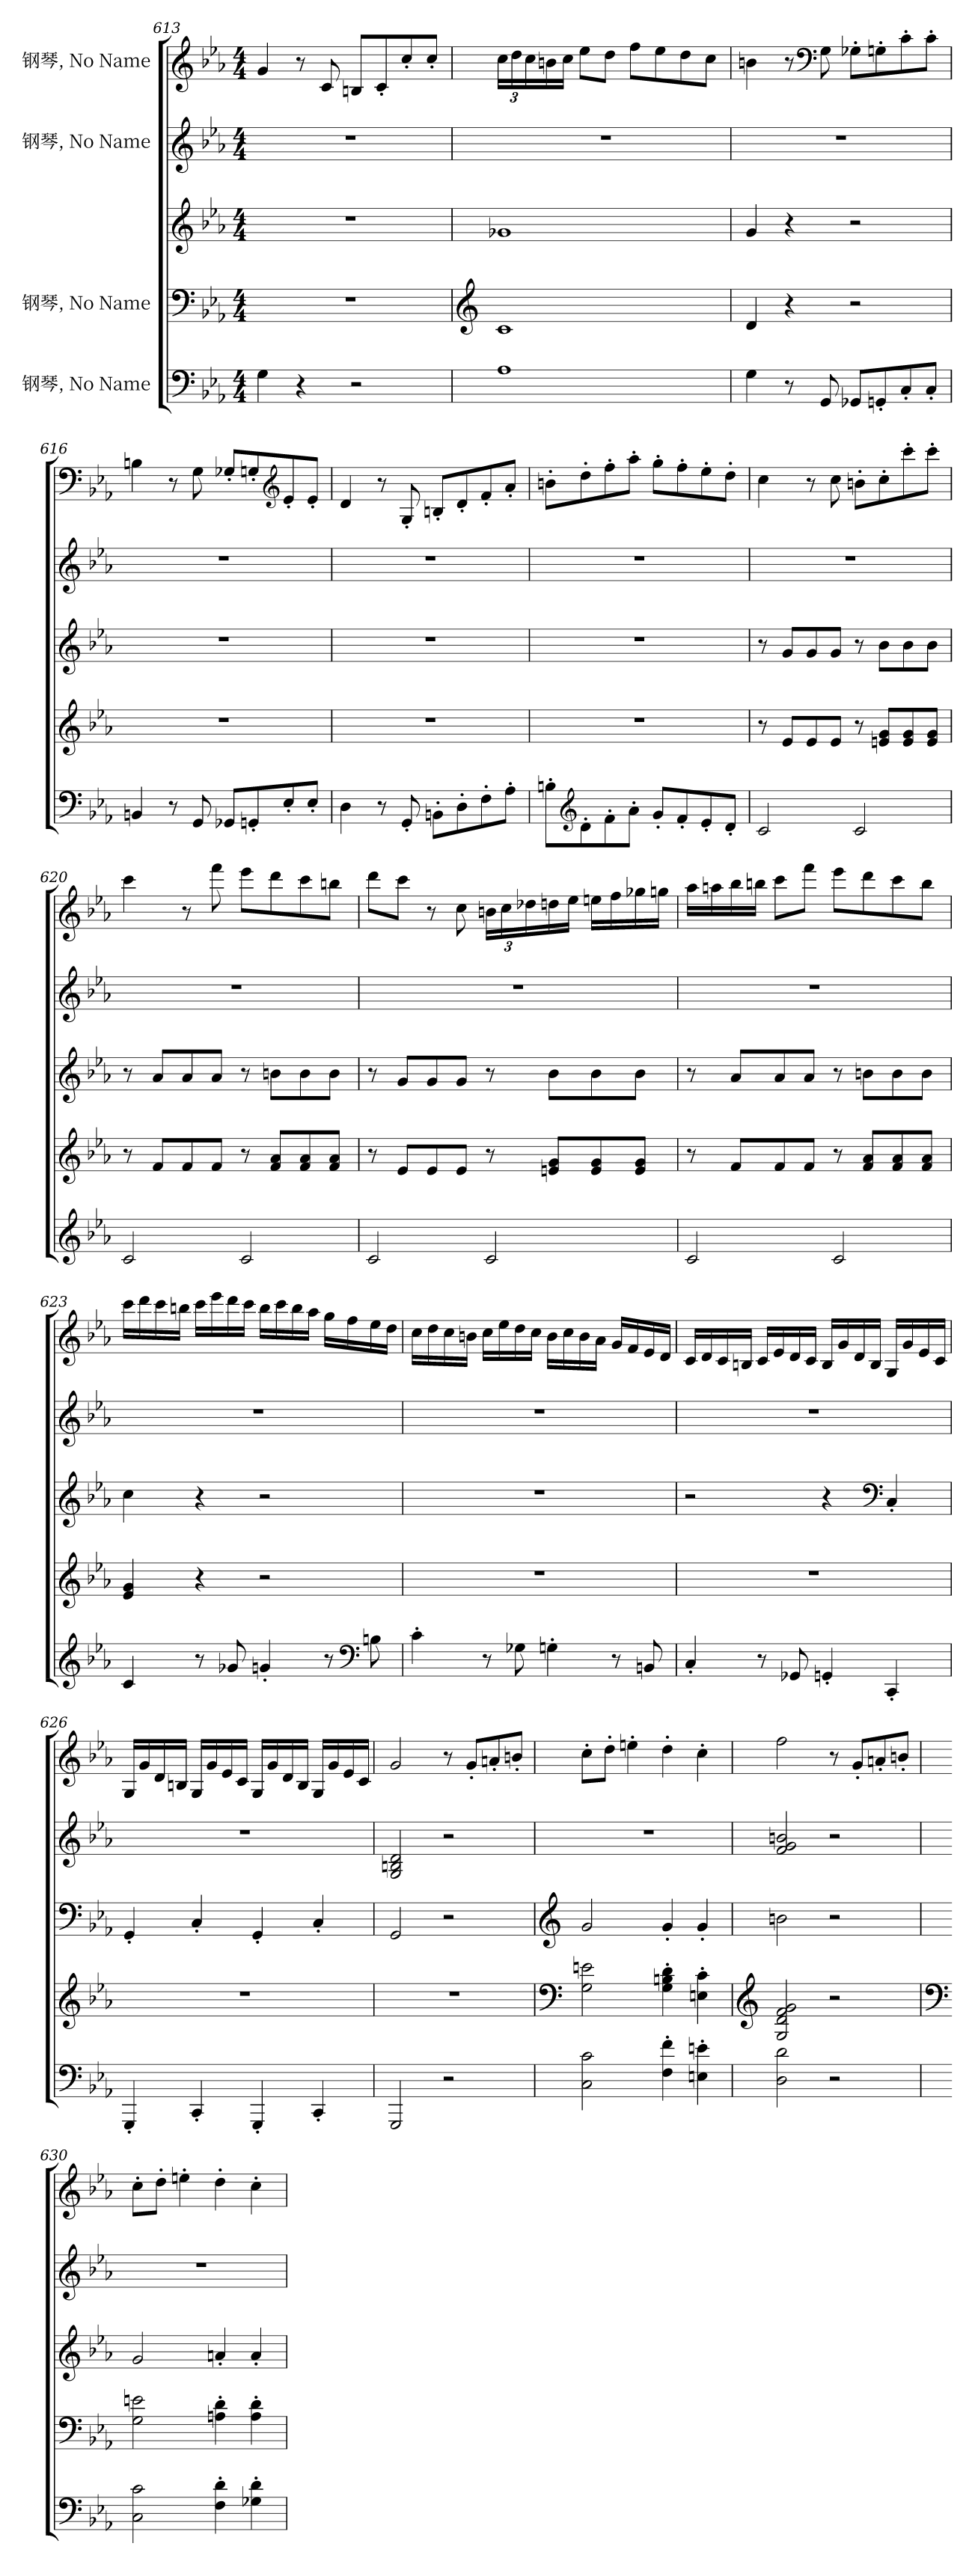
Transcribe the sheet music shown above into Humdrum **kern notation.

**kern	**kern	**kern	**kern	**kern
*part4	*part3	*part3	*part2	*part1
*staff5	*staff4	*staff3	*staff2	*staff1
*I"钢琴, No Name	*I"钢琴, No Name	*	*I"钢琴, No Name	*I"钢琴, No Name
*clefF4	*clefF4	*clefG2	*clefG2	*clefG2
*k[b-e-a-]	*k[b-e-a-]	*k[b-e-a-]	*k[b-e-a-]	*k[b-e-a-]
*M4/4	*M4/4	*M4/4	*M4/4	*M4/4
*MM159	*MM159	*MM159	*MM159	*MM159
=613	=613	=613	=613	=613
4G\	1r	1r	1r	4g/
4r	.	.	.	8r
*	*	*	*	*MM161
.	.	.	.	8c/
2r	.	.	.	8Bn/L
.	.	.	.	8c'/
.	.	.	.	8cc'/
.	.	.	.	8cc'/J
=614	=614	=614	=614	=614
*	*clefG2	*	*	*
*	*	*	*	*Xbrackettup
*	*	*	*	*MM161
1A-	1c	1g-X	1r	24cc\LL
.	.	.	.	24dd\
.	.	.	.	24cc\
.	.	.	.	16bn\
.	.	.	.	16cc\JJ
.	.	.	.	8ee-\L
.	.	.	.	8dd\J
.	.	.	.	8ff\L
.	.	.	.	8ee-\
.	.	.	.	8dd\
.	.	.	.	8cc\J
!!LO:LB:g=z
=615	=615	=615	=615	=615
4G\	4d/	4g/	1r	4bn\
*	*	*	*	*MM120
8r	4r	4r	.	8r
*	*	*	*	*clefF4
*	*	*	*	*MM161
8GG/	.	.	.	8G\
8GG-X/L	2r	2r	.	8G-X'\L
8GGn'/	.	.	.	8Gn'\
8C'/	.	.	.	8c'\
8C'/J	.	.	.	8c'\J
=616	=616	=616	=616	=616
*	*	*	*	*MM159
4BBn/	1r	1r	1r	4Bn\
8r	.	.	.	8r
8GG/	.	.	.	8G\
8GG-X/L	.	.	.	8G-X'/L
8GGn'/	.	.	.	8Gn'/
*	*	*	*	*clefG2
8E-'/	.	.	.	8e-'/
8E-'/J	.	.	.	8e-'/J
=617	=617	=617	=617	=617
*	*	*	*	*MM159
4D\	1r	1r	1r	4d/
8r	.	.	.	8r
8GG'/	.	.	.	8G'/
8BBn'\L	.	.	.	8Bn'/L
8D'\	.	.	.	8d'/
8F'\	.	.	.	8f'/
8A-'\J	.	.	.	8a-'/J
=618	=618	=618	=618	=618
8Bn'\L	1r	1r	1r	8bn'\L
*clefG2	*	*	*	*
8d'\	.	.	.	8dd'\
8f'\	.	.	.	8ff'\
8a-'\J	.	.	.	8aa-'\J
8g'/L	.	.	.	8gg'\L
8f'/	.	.	.	8ff'\
8e-'/	.	.	.	8ee-'\
8d'/J	.	.	.	8dd'\J
!!LO:PB:g=z
=619	=619	=619	=619	=619
*	*	*	*	*MM161
2c/	8r	8r	1r	4cc\
.	8e-/L	8g/L	.	.
.	8e-/	8g/	.	8r
.	8e-/J	8g/J	.	8cc\
2c/	8r	8r	.	8bn'\L
.	8en/ 8g/L	8b-\L	.	8cc'\
.	8e/ 8g/	8b-\	.	8ccc'\
.	8e/ 8g/J	8b-\J	.	8ccc'\J
=620	=620	=620	=620	=620
*	*	*	*	*MM161
2c/	8r	8r	1r	4ccc\
.	8f/L	8a-/L	.	.
.	8f/	8a-/	.	8r
.	8f/J	8a-/J	.	8fff\
2c/	8r	8r	.	8eee-\L
.	8f/ 8a-/L	8bn\L	.	8ddd\
.	8f/ 8a-/	8b\	.	8ccc\
.	8f/ 8a-/J	8b\J	.	8bbn\J
=621	=621	=621	=621	=621
*	*	*	*	*MM161
2c/	8r	8r	1r	8ddd\L
.	8e-/L	8g/L	.	8ccc\J
.	8e-/	8g/	.	8r
.	8e-/J	8g/J	.	8cc\
2c/	8r	8r	.	24bn\LL
.	.	.	.	24cc\
.	.	.	.	24dd-X\
.	8en/ 8g/L	8b-\L	.	16ddn\
.	.	.	.	16ee-\JJ
.	8e/ 8g/	8b-\	.	16een\LL
.	.	.	.	16ff\
.	8e/ 8g/J	8b-\J	.	16gg-X\
*	*	*	*	*MM159
.	.	.	.	16ggn\JJ
!!LO:LB:g=z
=622	=622	=622	=622	=622
*	*	*	*	*MM161
2c/	8r	8r	1r	16aa-\LL
.	.	.	.	16aan\
.	8f/L	8a-/L	.	16bb-\
.	.	.	.	16bbn\JJ
.	8f/	8a-/	.	8ccc\L
.	8f/J	8a-/J	.	8fff\J
2c/	8r	8r	.	8eee-\L
.	8f/ 8a-/L	8bn\L	.	8ddd\
.	8f/ 8a-/	8b\	.	8ccc\
.	8f/ 8a-/J	8b\J	.	8bb\J
=623	=623	=623	=623	=623
*	*	*	*	*MM161
4c/	4e-/ 4g/	4cc\	1r	16ccc\LL
.	.	.	.	16ddd\
.	.	.	.	16ccc\
.	.	.	.	16bbn\JJ
8r	4r	4r	.	16ccc\LL
.	.	.	.	16eee-\
8g-X/	.	.	.	16ddd\
.	.	.	.	16ccc\JJ
4gn'/	2r	2r	.	16bb\LL
.	.	.	.	16ccc\
.	.	.	.	16bb\
.	.	.	.	16aa-\JJ
8r	.	.	.	16gg\LL
.	.	.	.	16ff\
*clefF4	*	*	*	*
8Bn\	.	.	.	16ee-\
.	.	.	.	16dd\JJ
!!LO:PB:g=z
=624	=624	=624	=624	=624
4c'\	1r	1r	1r	16cc\LL
.	.	.	.	16dd\
.	.	.	.	16cc\
.	.	.	.	16bn\JJ
8r	.	.	.	16cc\LL
.	.	.	.	16ee-\
8G-X\	.	.	.	16dd\
.	.	.	.	16cc\JJ
4Gn'\	.	.	.	16b\LL
.	.	.	.	16cc\
.	.	.	.	16b\
.	.	.	.	16a-\JJ
8r	.	.	.	16g/LL
.	.	.	.	16f/
8BBn/	.	.	.	16e-/
*	*	*	*	*MM159
.	.	.	.	16d/JJ
=625	=625	=625	=625	=625
*	*	*	*	*MM161
4C'/	1r	2r	1r	16c/LL
.	.	.	.	16d/
.	.	.	.	16c/
.	.	.	.	16Bn/JJ
8r	.	.	.	16c/LL
.	.	.	.	16e-/
8GG-X/	.	.	.	16d/
.	.	.	.	16c/JJ
4GGn'/	.	4r	.	16B/LL
.	.	.	.	16g/
.	.	.	.	16d/
.	.	.	.	16B/JJ
*	*	*clefF4	*	*
4CC'/	.	4C'/	.	16G/LL
.	.	.	.	16g/
.	.	.	.	16e-/
.	.	.	.	16c/JJ
!!LO:LB:g=z
=626	=626	=626	=626	=626
4GGG'/	1r	4GG'/	1r	16G/LL
.	.	.	.	16g/
.	.	.	.	16d/
.	.	.	.	16Bn/JJ
4CC'/	.	4C'/	.	16G/LL
.	.	.	.	16g/
.	.	.	.	16e-/
.	.	.	.	16c/JJ
4GGG'/	.	4GG'/	.	16G/LL
.	.	.	.	16g/
.	.	.	.	16d/
.	.	.	.	16B/JJ
4CC'/	.	4C'/	.	16G/LL
.	.	.	.	16g/
*	*	*	*	*MM159
.	.	.	.	16e-/
*	*	*	*	*MM150
.	.	.	.	16c/JJ
=627	=627	=627	=627	=627
*	*	*	*	*MM96
2GGG/	1r	2GG/	2G/ 2Bn/ 2d/	2g/
2r	.	2r	2r	8r
.	.	.	.	8g'/L
.	.	.	.	8an'/
.	.	.	.	8bn'/J
=628	=628	=628	=628	=628
*	*clefF4	*clefG2	*	*
2C\ 2c\	2G\ 2en\	2g/	1r	8cc'\L
.	.	.	.	8dd'\J
.	.	.	.	4een'\
4F\' 4f\'	4G\' 4Bn\' 4d\'	4g'/	.	4dd'\
4En\' 4en\'	4En\' 4c\'	4g'/	.	4cc'\
!!LO:PB:g=z
=629	=629	=629	=629	=629
*	*clefG2	*	*	*
2D\ 2d\	2G/ 2d/ 2f/ 2g/	2bn\	2f/ 2g/ 2bn/	2ff\
2r	2r	2r	2r	8r
.	.	.	.	8g'/L
.	.	.	.	8an'/
.	.	.	.	8bn'/J
=630	=630	=630	=630	=630
*	*clefF4	*	*	*
2C\ 2c\	2G\ 2en\	2g/	1r	8cc'\L
.	.	.	.	8dd'\J
.	.	.	.	4een'\
4F\' 4d\'	4An\' 4d\'	4an'/	.	4dd'\
4G-X\' 4d\'	4A\' 4d\'	4a'/	.	4cc'\
=	=	=	=	=
*-	*-	*-	*-	*-
